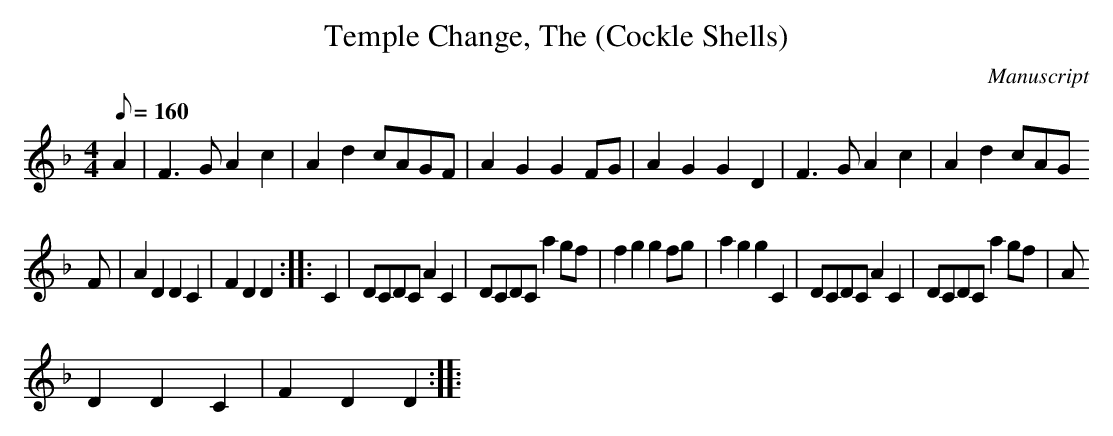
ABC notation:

X:1
T: Temple Change, The (Cockle Shells)
M:4/4
L:1/8
Q:160
O:Manuscript
K:F
A2|F3 G A2c2| A2 d2 cAGF| A2 G2 G2 FG| A2 G2 G2 D2|F3 G A2 c2| A2 d2 cAG
F|\
A2 D2 D2 C2| F2 D2 D2::\
C2|DCDC A2 C2|DCDC a2 gf|f2 g2 g2 fg|a2 g2 g2 C2|DCDC A2 C2|DCDC a2 gf|A
2 D2 D2 C2| F2 D2 D2::\
